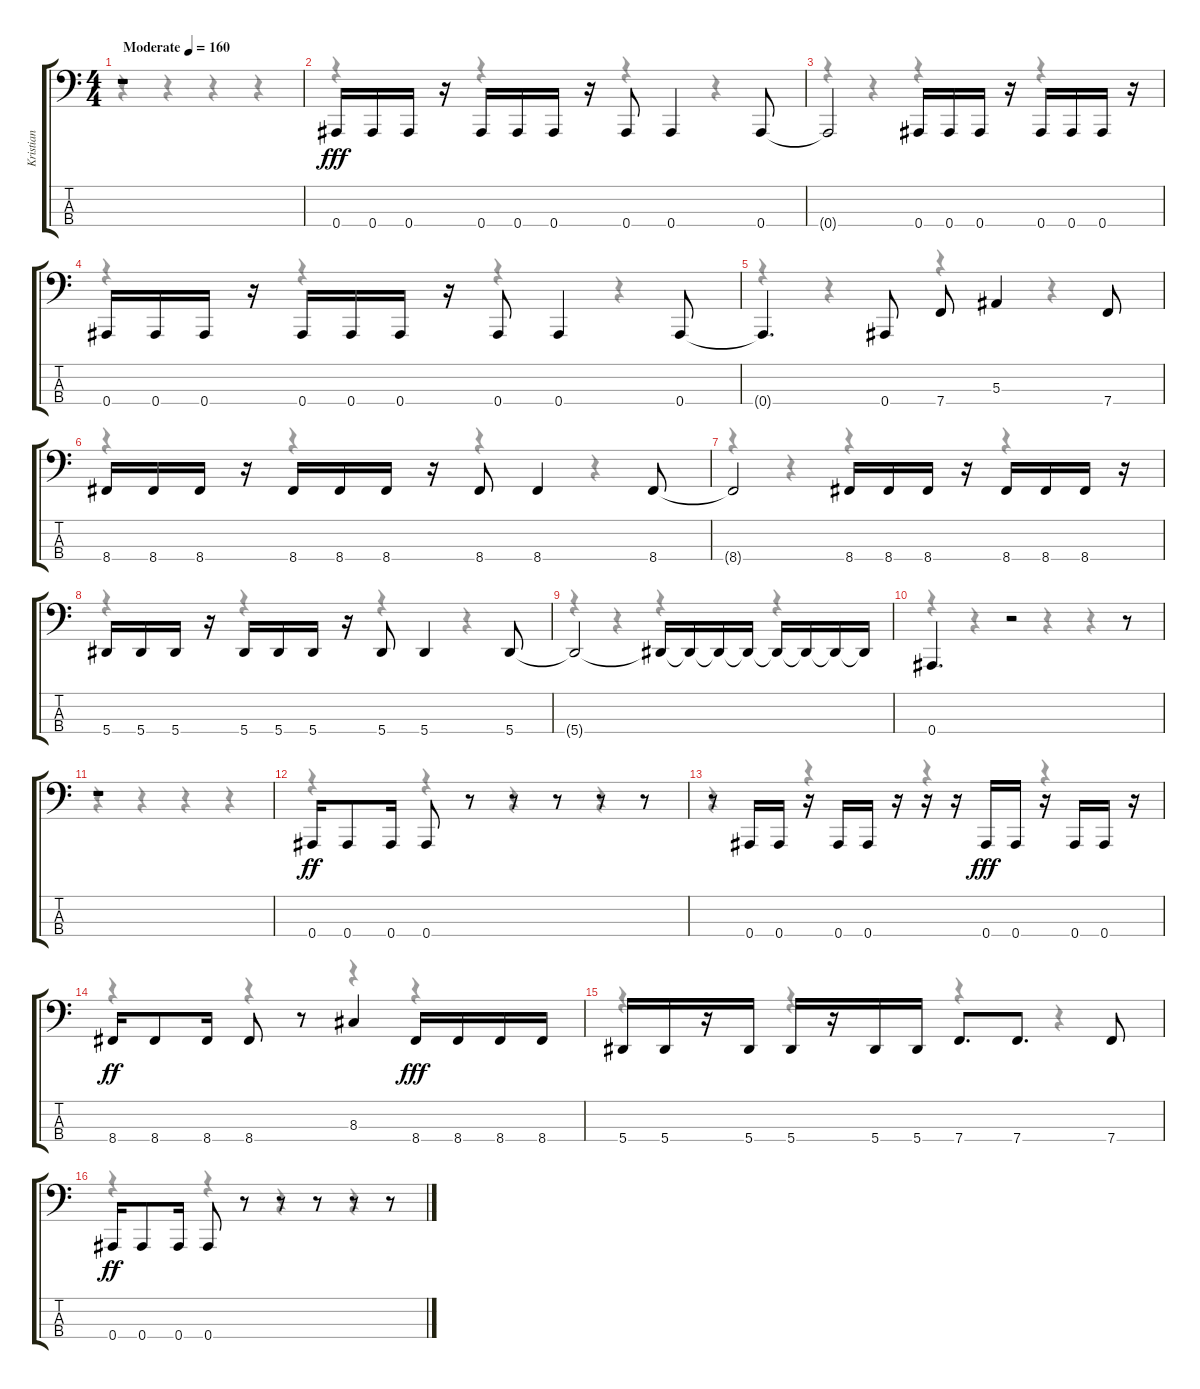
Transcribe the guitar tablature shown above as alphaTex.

\track ("Kristian" "Kristian") {instrument electricbassfinger}
\staff {score tabs}
\tuning (Eb2 Bb1 F1 Bb0) {hide}
\voice
\ts (4 4)
\tempo (160 "Moderate")
\clef f4
\ks c
r.1{dy fff instrument electricbassfinger} |
0.4.16 0.4.16 0.4.16 r.16 0.4.16 0.4.16 0.4.16 r.16 0.4.8 0.4.4 0.4.8 |
0.4{t}.2 0.4.16 0.4.16 0.4.16 r.16 0.4.16 0.4.16 0.4.16 r.16 |
0.4.16 0.4.16 0.4.16 r.16 0.4.16 0.4.16 0.4.16 r.16 0.4.8 0.4.4 0.4.8 |
0.4{t}.4{d} 0.4.8 7.4.8 5.3.4 7.4.8 |
8.4.16 8.4.16 8.4.16 r.16 8.4.16 8.4.16 8.4.16 r.16 8.4.8 8.4.4 8.4.8 |
8.4{t}.2 8.4.16 8.4.16 8.4.16 r.16 8.4.16 8.4.16 8.4.16 r.16 |
5.4.16 5.4.16 5.4.16 r.16 5.4.16 5.4.16 5.4.16 r.16 5.4.8 5.4.4 5.4.8 |
5.4{t}.2 5.4{t}.16 5.4{t}.16 5.4{t}.16 5.4{t}.16 5.4{t}.16 5.4{t}.16 5.4{t}.16 5.4{t}.16 |
0.4.4{d} r.2 r.8 |
r.1 |
0.4.16{dy ff} 0.4.8 0.4.16 0.4.8 r.8 r.8 r.8 r.8 r.8 |
r.8 0.4.16 0.4.16 r.16 0.4.16 0.4.16 r.16 r.16 r.16 0.4.16{dy fff} 0.4.16 r.16 0.4.16 0.4.16 r.16 |
8.4.16{dy ff} 8.4.8 8.4.16 8.4.8 r.8 8.3.4 8.4.16{dy fff} 8.4.16 8.4.16 8.4.16 |
5.4.16 5.4.16 r.16 5.4.16 5.4.16 r.16 5.4.16 5.4.16 7.4.8{d} 7.4.8{d} 7.4.8 |
0.4.16{dy ff} 0.4.8 0.4.16 0.4.8 r.8 r.8 r.8 r.8 r.8
\voice
\clef f4
\ottava regular
\simile none
\ks c
r.4{dy f} r.4 r.4 r.4 |
r.4 r.4 r.4 r.4 |
r.4 r.4 r.4 r.4 |
r.4 r.4 r.4 r.4 |
r.4 r.4 r.4 r.4 |
r.4 r.4 r.4 r.4 |
r.4 r.4 r.4 r.4 |
r.4 r.4 r.4 r.4 |
r.4 r.4 r.4 r.4 |
r.4 r.4 r.4 r.4 |
r.4 r.4 r.4 r.4 |
r.4 r.4 r.4 r.4 |
r.4 r.4 r.4 r.4 |
r.4 r.4 r.4 r.4 |
r.4 r.4 r.4 r.4 |
r.4 r.4 r.4 r.4
